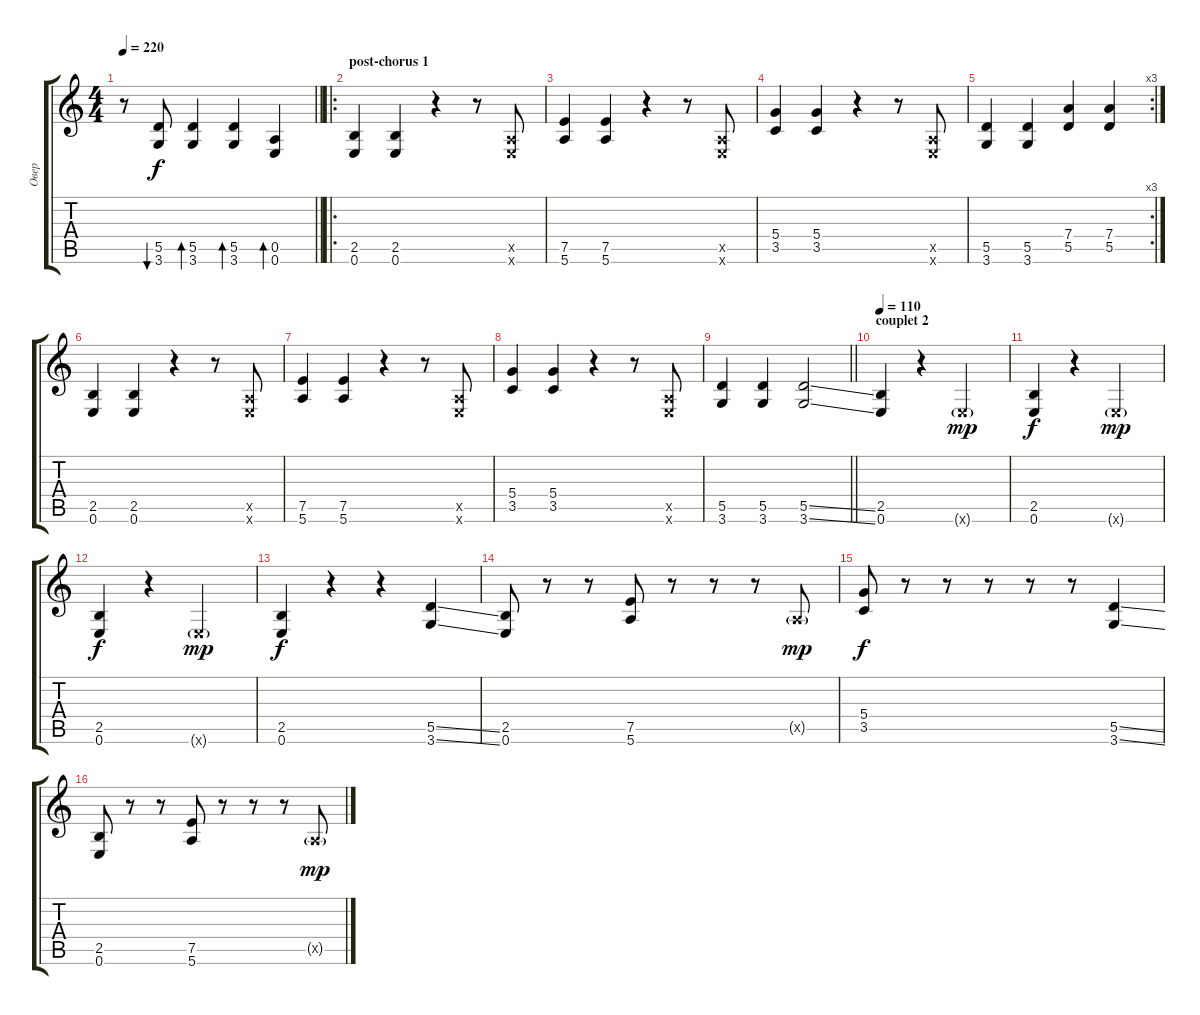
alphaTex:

\track ("Овер" "Овер") {instrument distortionguitar}
\staff {score tabs}
\tuning (E4 B3 G3 D3 A2 E2) {hide}
\ts (4 4)
\tempo 220
\clef g2
\barLineRight lightlight
\ks c
r.8{dy f} (5.5 3.6).8{bu 60} (5.5 3.6).4{bd 60} (5.5 3.6).4{bd 60} (0.5 0.6).4{bd 60} |
\ro
\section ("" "post-chorus 1")
(2.5 0.6).4 (2.5 0.6).4 r.4 r.8 (0.5{x} 0.6{x}).8 |
(7.5 5.6).4 (7.5 5.6).4 r.4 r.8 (0.5{x} 0.6{x}).8 |
(5.4 3.5).4 (5.4 3.5).4 r.4 r.8 (0.5{x} 0.6{x}).8 |
\rc 3
(5.5 3.6).4 (5.5 3.6).4 (7.4 5.5).4 (7.4 5.5).4 |
(2.5 0.6).4 (2.5 0.6).4 r.4 r.8 (0.5{x} 0.6{x}).8 |
(7.5 5.6).4 (7.5 5.6).4 r.4 r.8 (0.5{x} 0.6{x}).8 |
(5.4 3.5).4 (5.4 3.5).4 r.4 r.8 (0.5{x} 0.6{x}).8 |
\barLineRight lightlight
(5.5 3.6).4 (5.5 3.6).4 (5.5{ss} 3.6{ss}).2 |
\section ("" "couplet 2")
\tempo 110
(2.5 0.6).4 r.4 0.6{g x}.2{dy mp} |
(2.5 0.6).4{dy f} r.4 0.6{g x}.2{dy mp} |
(2.5 0.6).4{dy f} r.4 0.6{g x}.2{dy mp} |
(2.5 0.6).4{dy f} r.4 r.4 (5.5{ss} 3.6{ss}).4 |
(2.5 0.6).8 r.8 r.8 (7.5 5.6).8 r.8 r.8 r.8 0.5{g x}.8{dy mp} |
(5.4 3.5).8{dy f} r.8 r.8 r.8 r.8 r.8 (5.5{ss} 3.6{ss}).4 |
(2.5 0.6).8 r.8 r.8 (7.5 5.6).8 r.8 r.8 r.8 0.5{g x}.8{dy mp}
